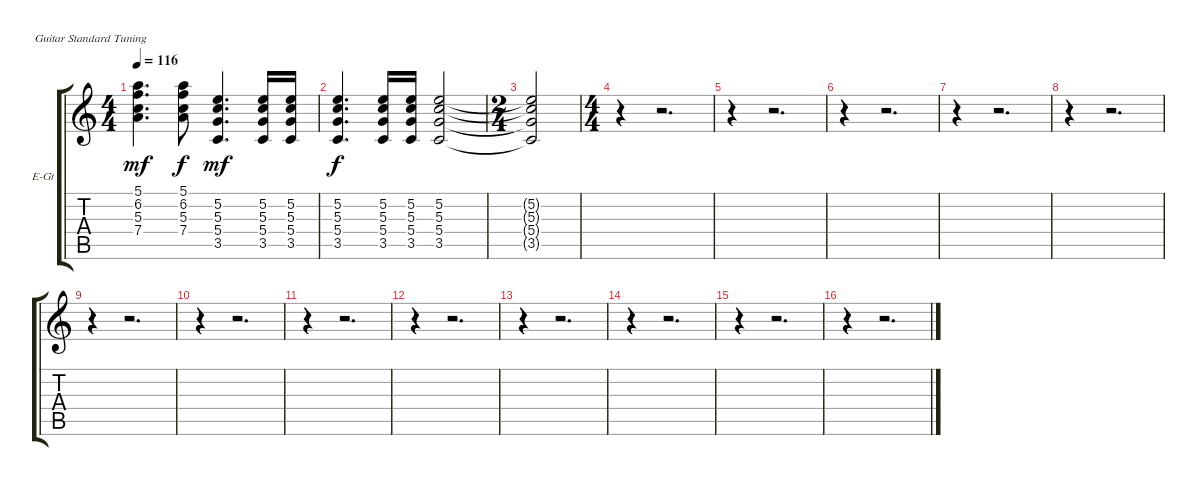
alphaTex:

\bracketExtendMode groupsimilarinstruments
\firstSystemTrackNameOrientation horizontal
\otherSystemsTrackNameOrientation horizontal
\track ("Guitare elec" "E-Gt") {instrument electricguitarclean}
\staff {score tabs}
\tuning (E4 B3 G3 D3 A2 E2)
\ts (4 4)
\tempo 116
\clef g2
\ks c
(5.1 6.2 5.3 7.4).4{d dy mf} (5.1 6.2 5.3 7.4).8{dy f} (5.2 5.3 5.4 3.5).4{d dy mf} (5.2 5.3 5.4 3.5).16 (5.2 5.3 5.4 3.5).16 |
(5.2 5.3 5.4 3.5).4{d dy f} (5.2 5.3 5.4 3.5).16 (5.2 5.3 5.4 3.5).16 (5.2 5.3 5.4 3.5).2 |
\ts (2 4)
(5.2{t} 5.3{t} 5.4{t} 3.5{t}).2 |
\ts (4 4)
r.4 r.2{d} |
r.4 r.2{d} |
r.4 r.2{d} |
r.4 r.2{d} |
r.4 r.2{d} |
r.4 r.2{d} |
r.4 r.2{d} |
r.4 r.2{d} |
r.4 r.2{d} |
r.4 r.2{d} |
r.4 r.2{d} |
r.4 r.2{d} |
r.4 r.2{d}
